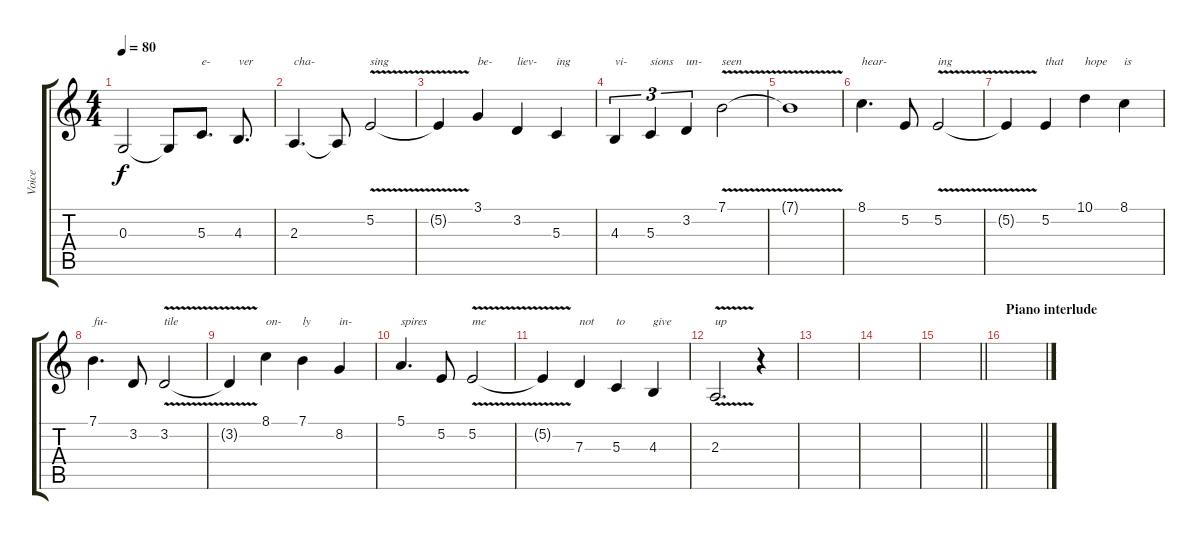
\track ("Voice" "Voice") {instrument synthvoice}
\staff {score tabs}
\tuning (E4 B3 G3 D3 A2 E2) {hide}
\ts (4 4)
\tempo 80
\clef g2
\ks c
0.3{t}.2{dy f} 0.3{t}.8 5.3.8{d txt "e-"} 4.3.8{d txt "ver"} |
2.3.4{d txt "cha-"} 2.3{t}.8 5.2{v}.2{txt "sing"} |
5.2{t}.4 3.1.4{txt "be-"} 3.2.4{txt "liev-"} 5.3.4{txt "ing"} |
4.3.4{tu (3 2) txt "vi-"} 5.3.4{tu (3 2) txt "sions"} 3.2.4{tu (3 2) txt "un-"} 7.1{v}.2{txt "seen"} |
7.1{t}.1 |
8.1.4{d txt "hear-"} 5.2.8 5.2{v}.2{txt "ing"} |
5.2{t}.4 5.2.4{txt "that"} 10.1.4{txt "hope"} 8.1.4{txt "is"} |
7.1.4{d txt "fu-"} 3.2.8 3.2{v}.2{txt "tile"} |
3.2{t}.4 8.1.4{txt "on-"} 7.1.4{txt "ly"} 8.2.4{txt "in-"} |
5.1.4{d txt "spires"} 5.2.8 5.2{v}.2{txt "me"} |
5.2{t}.4 7.3.4{txt "not "} 5.3.4{txt "to"} 4.3.4{txt "give"} |
2.3{v}.2{d txt "up"} r.4 |
|
|
\barLineRight lightlight
|
\section ("" "Piano interlude")
